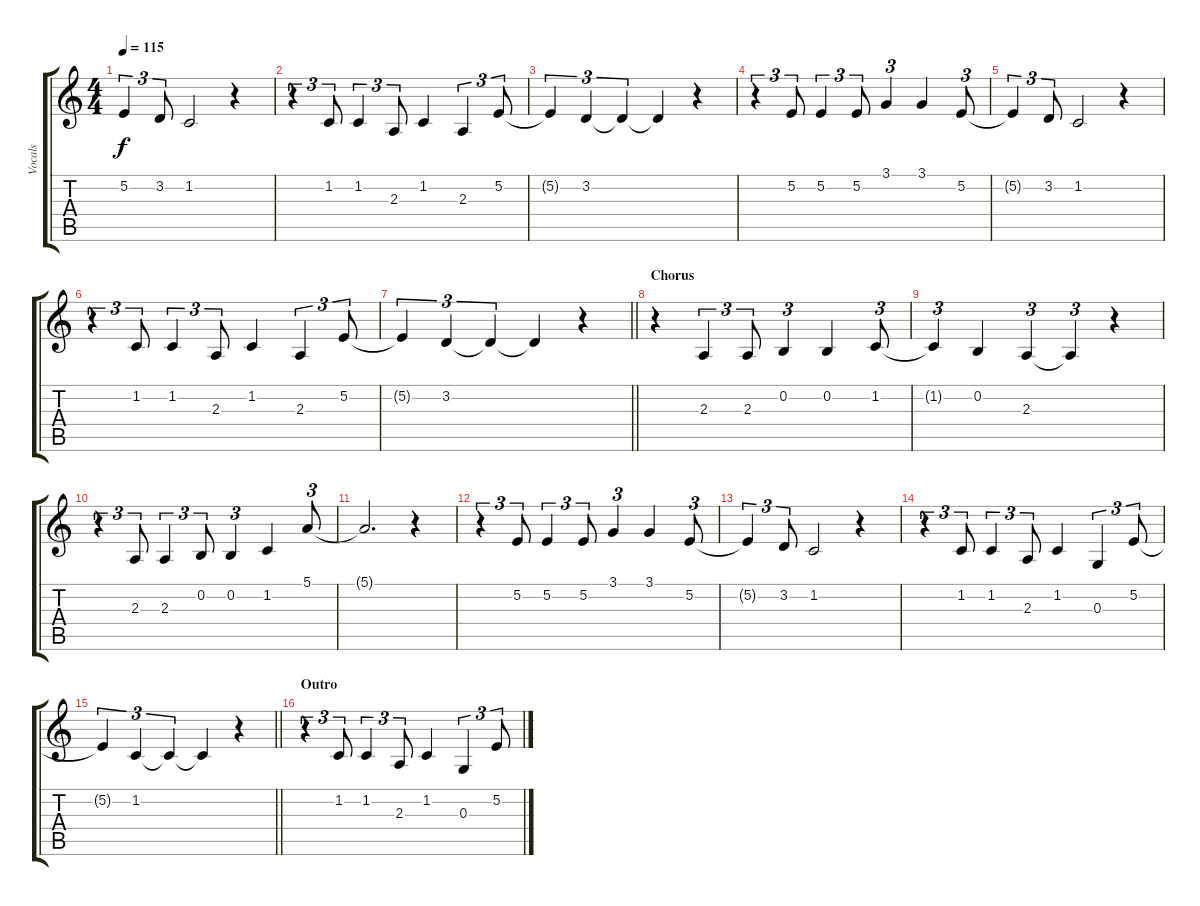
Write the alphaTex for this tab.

\track ("Vocals" "Vocals") {instrument altosax}
\staff {score tabs}
\tuning (E4 B3 G3 D3 A2 E2) {hide}
\ts (4 4)
\tempo 115
\clef g2
\ks c
5.2{t}.4{tu (3 2) dy f} 3.2.8{tu (3 2)} 1.2.2 r.4 |
r.4{tu (3 2)} 1.2.8{tu (3 2)} 1.2.4{tu (3 2)} 2.3.8{tu (3 2)} 1.2.4 2.3.4{tu (3 2)} 5.2.8{tu (3 2)} |
5.2{t}.4{tu (3 2)} 3.2.4{tu (3 2)} 3.2{t}.4{tu (3 2)} 3.2{t}.4 r.4 |
r.4{tu (3 2)} 5.2.8{tu (3 2)} 5.2.4{tu (3 2)} 5.2.8{tu (3 2)} 3.1.4{tu (3 2)} 3.1.4 5.2.8{tu (3 2)} |
5.2{t}.4{tu (3 2)} 3.2.8{tu (3 2)} 1.2.2 r.4 |
r.4{tu (3 2)} 1.2.8{tu (3 2)} 1.2.4{tu (3 2)} 2.3.8{tu (3 2)} 1.2.4 2.3.4{tu (3 2)} 5.2.8{tu (3 2)} |
\barLineRight lightlight
5.2{t}.4{tu (3 2)} 3.2.4{tu (3 2)} 3.2{t}.4{tu (3 2)} 3.2{t}.4 r.4 |
\section ("" "Chorus")
r.4 2.3.4{tu (3 2)} 2.3.8{tu (3 2)} 0.2.4{tu (3 2)} 0.2.4 1.2.8{tu (3 2)} |
1.2{t}.4{tu (3 2)} 0.2.4 2.3.4{tu (3 2)} 2.3{t}.4{tu (3 2)} r.4 |
r.4{tu (3 2)} 2.3.8{tu (3 2)} 2.3.4{tu (3 2)} 0.2.8{tu (3 2)} 0.2.4{tu (3 2)} 1.2.4 5.1.8{tu (3 2)} |
5.1{t}.2{d} r.4 |
r.4{tu (3 2)} 5.2.8{tu (3 2)} 5.2.4{tu (3 2)} 5.2.8{tu (3 2)} 3.1.4{tu (3 2)} 3.1.4 5.2.8{tu (3 2)} |
5.2{t}.4{tu (3 2)} 3.2.8{tu (3 2)} 1.2.2 r.4 |
r.4{tu (3 2)} 1.2.8{tu (3 2)} 1.2.4{tu (3 2)} 2.3.8{tu (3 2)} 1.2.4 0.3.4{tu (3 2)} 5.2.8{tu (3 2)} |
\barLineRight lightlight
5.2{t}.4{tu (3 2)} 1.2.4{tu (3 2)} 1.2{t}.4{tu (3 2)} 1.2{t}.4 r.4 |
\section ("" "Outro")
r.4{tu (3 2)} 1.2.8{tu (3 2)} 1.2.4{tu (3 2)} 2.3.8{tu (3 2)} 1.2.4 0.3.4{tu (3 2)} 5.2.8{tu (3 2)}
